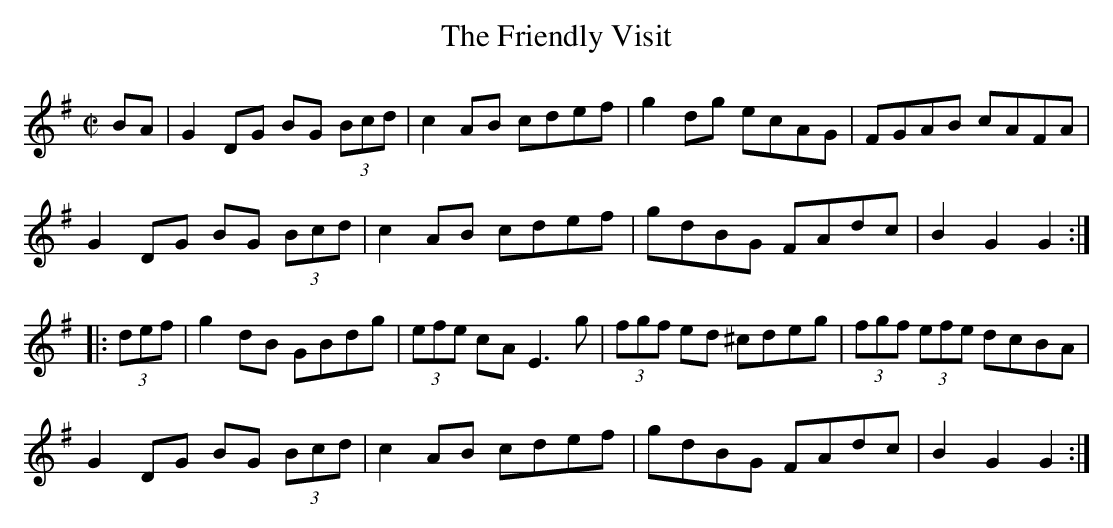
X:1
T:Friendly Visit, The
M:C|
L:1/8
K:G
BA | G2DG BG (3Bcd | c2AB cdef | g2dg ecAG | FGAB cAFA |
G2DG BG (3Bcd | c2AB cdef | gdBG FAdc | B2G2 G2 :|
|: (3def | g2dB GBdg | (3efe cA E3g | (3fgf ed ^cdeg | (3fgf (3efe dcBA |
G2DG BG (3Bcd | c2AB cdef | gdBG FAdc | B2G2 G2 :|
